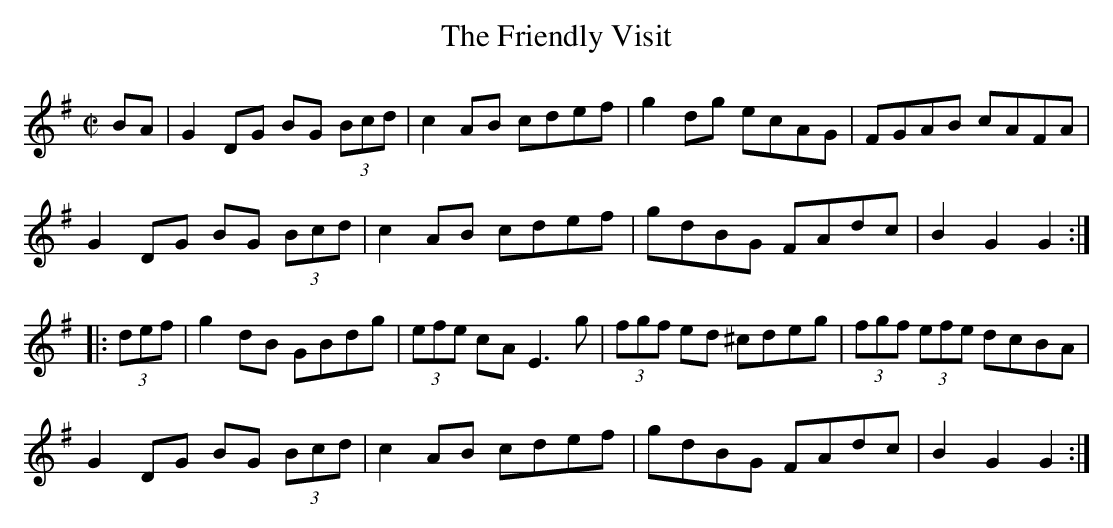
X:1
T:Friendly Visit, The
M:C|
L:1/8
K:G
BA | G2DG BG (3Bcd | c2AB cdef | g2dg ecAG | FGAB cAFA |
G2DG BG (3Bcd | c2AB cdef | gdBG FAdc | B2G2 G2 :|
|: (3def | g2dB GBdg | (3efe cA E3g | (3fgf ed ^cdeg | (3fgf (3efe dcBA |
G2DG BG (3Bcd | c2AB cdef | gdBG FAdc | B2G2 G2 :|
